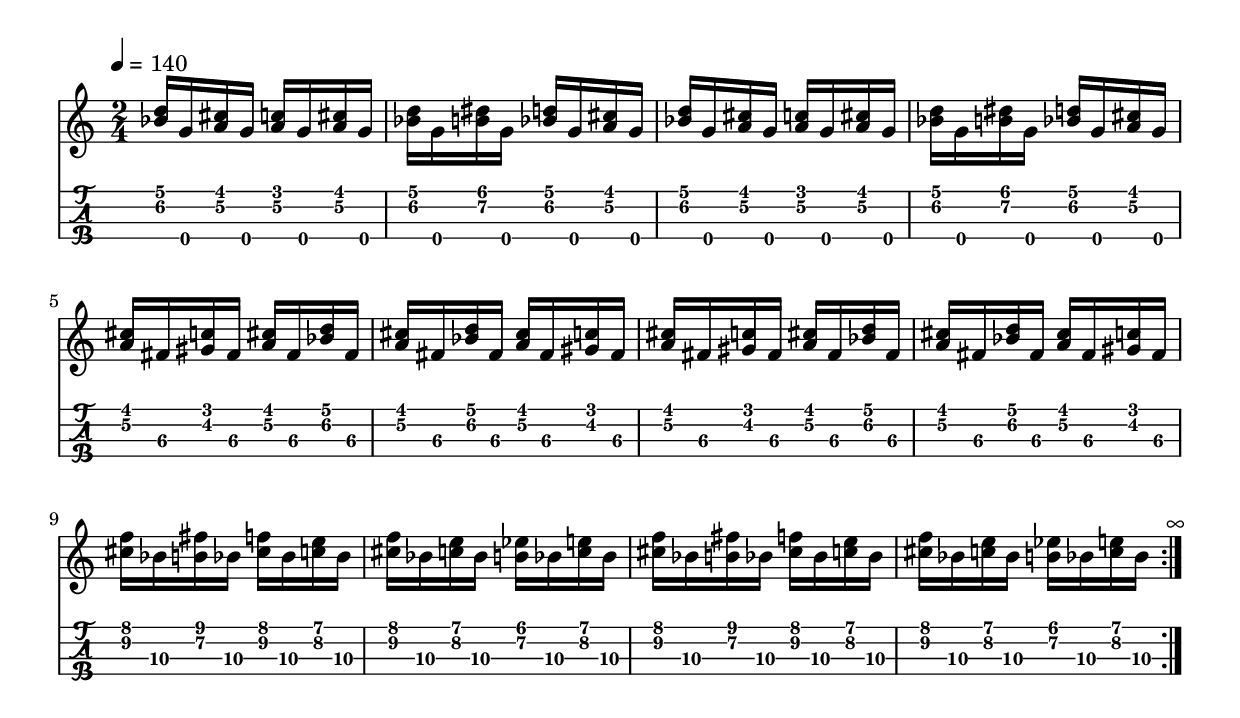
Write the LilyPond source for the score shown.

ahh = {<dis'\1 b\2>16 g\4}
ah = {<d'\1 bes\2>16 g\4}
am = {<cis'\1 a\2>16 g\4}
al = {<c'\1 a\2>16 g\4}
bh = {<d' bes>16 fis\3}
bm = {<cis' a>16 fis\3}
bl = {<c' gis>16 fis\3}
xh = {<fis' b>16 bes\3}
xm = {<f' cis'>16 bes\3}
xl = {<e' c'>16 bes\3}
xll = {<ees' b>16 bes\3}


music = {
  \time 2/4
  \tempo 4=140
  \transpose c c' {
	\repeat volta 2 {
	  \ah\am\al\am\ah\ahh\ah\am\ah\am\al\am\ah\ahh\ah\am
	  \bm\bl\bm\bh\bm\bh\bm\bl\bm\bl\bm\bh\bm\bh\bm\bl
	  \xm\xh\xm\xl\xm\xl\xll\xl\xm\xh\xm\xl\xm\xl\xll\xl\mark "∞"
	}
  }
}
\version "2.18.2"
\paper {indent = 0\cm}
\score {
  <<
	\new Staff \with { \omit StringNumber }
	\music
	\new TabStaff \with {stringTunings = \stringTuning <g' c' e' a'>}
	\music
  >>
  \layout { }
}
\score {
  \unfoldRepeats
  \music
  \midi { }
}

